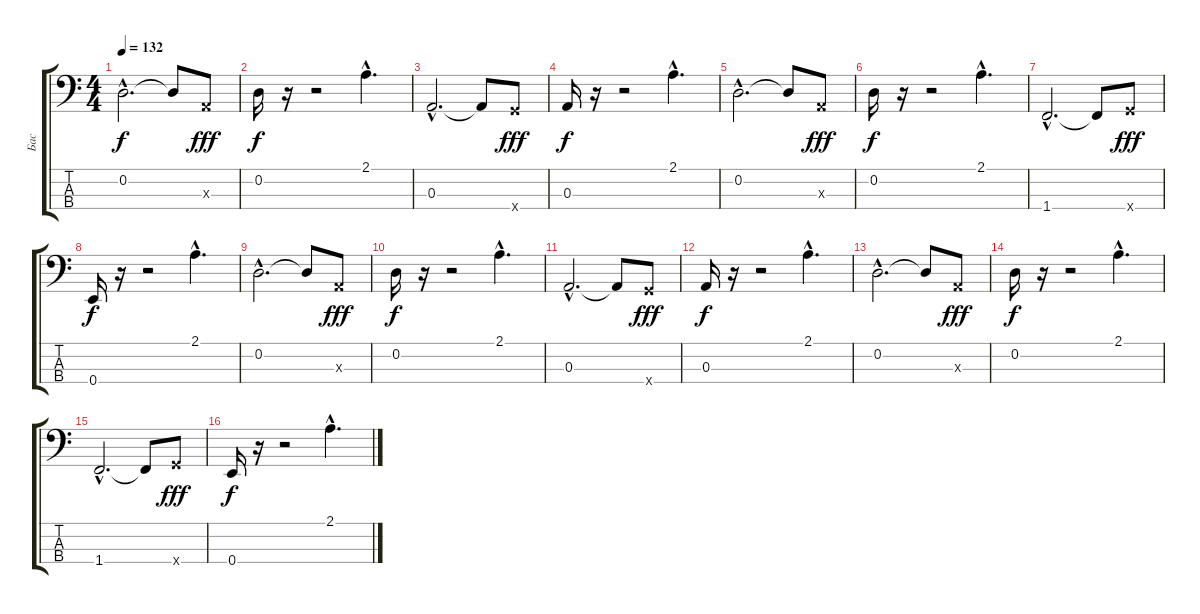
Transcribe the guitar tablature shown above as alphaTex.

\track ("Бас" "Бас") {instrument electricbassfinger}
\staff {score tabs}
\tuning (G2 D2 A1 E1) {hide}
\ts (4 4)
\tempo 132
\clef f4
\ks c
0.2{hac}.2{d dy f} 0.2{t}.8 0.3{x}.8{dy fff} |
0.2.16{dy f} r.16 r.2 2.1{hac}.4{d} |
\section ("" "")
0.3{hac}.2{d} 0.3{t}.8 3.4{x}.8{dy fff} |
0.3.16{dy f} r.16 r.2 2.1{hac}.4{d} |
0.2{hac}.2{d} 0.2{t}.8 0.3{x}.8{dy fff} |
0.2.16{dy f} r.16 r.2 2.1{hac}.4{d} |
1.4{hac}.2{d} 1.4{t}.8 3.4{x}.8{dy fff} |
0.4.16{dy f} r.16 r.2 2.1{hac}.4{d} |
0.2{hac}.2{d} 0.2{t}.8 0.3{x}.8{dy fff} |
0.2.16{dy f} r.16 r.2 2.1{hac}.4{d} |
0.3{hac}.2{d} 0.3{t}.8 3.4{x}.8{dy fff} |
0.3.16{dy f} r.16 r.2 2.1{hac}.4{d} |
0.2{hac}.2{d} 0.2{t}.8 0.3{x}.8{dy fff} |
0.2.16{dy f} r.16 r.2 2.1{hac}.4{d} |
1.4{hac}.2{d} 1.4{t}.8 3.4{x}.8{dy fff} |
0.4.16{dy f} r.16 r.2 2.1{hac}.4{d}
